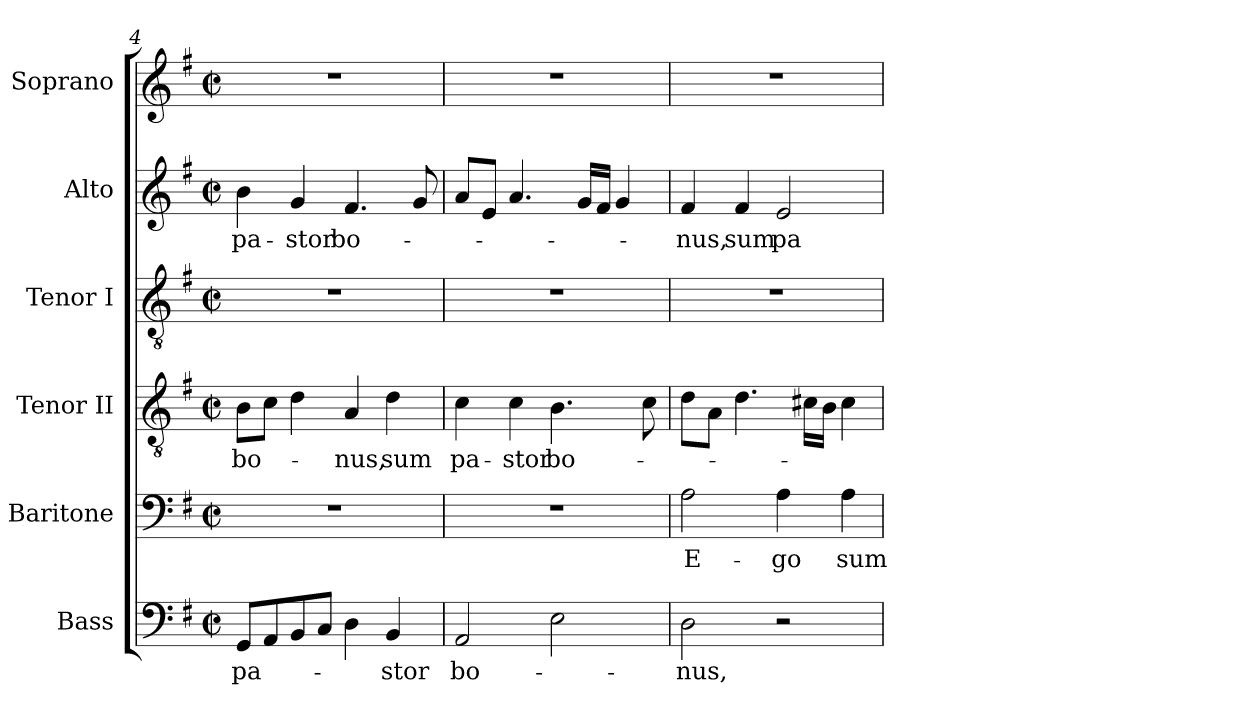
**kern	**text	**kern	**text	**kern	**text	**kern	**kern	**text	**kern
*part6	*part6	*part5	*part5	*part4	*part4	*part3	*part2	*part2	*part1
*staff6	*staff6	*staff5	*staff5	*staff4	*staff4	*staff3	*staff2	*staff2	*staff1
*I"Bass	*	*I"Baritone	*	*I"Tenor II	*	*I"Tenor I	*I"Alto	*	*I"Soprano
*I'B.	*	*I'B.	*	*I'T.	*	*I'T.	*I'A.	*	*I'S.
*clefF4	*	*clefF4	*	*clefGv2	*	*clefGv2	*clefG2	*	*clefG2
*	*	*	*	*ITrd7c12	*	*ITrd7c12	*	*	*
*k[f#]	*	*k[f#]	*	*k[f#]	*	*k[f#]	*k[f#]	*	*k[f#]
*G:	*	*G:	*	*G:	*	*G:	*G:	*	*G:
*M2/2	*	*M2/2	*	*M2/2	*	*M2/2	*M2/2	*	*M2/2
*met(c|)	*	*met(c|)	*	*met(c|)	*	*met(c|)	*met(c|)	*	*met(c|)
=4	=4	=4	=4	=4	=4	=4	=4	=4	=4
!	!LO:LY:b:color=#000000	!	!	!	!	!	!	!	!
!	!	!	!	!	!LO:LY:b:color=#000000	!	!	!	!
!	!	!	!	!	!	!	!	!LO:LY:b:color=#000000	!
8GGi/L	pa-	1r	.	8BBi\L	bo-	1r	4bi\	pa-	1r
8AAi/	.	.	.	8Ci\J	.	.	.	.	.
!	!	!	!	!	!	!	!	!LO:LY:b:color=#000000	!
8BBi/	.	.	.	4Di\	.	.	4gi/	-stor	.
8Ci/J	.	.	.	.	.	.	.	.	.
!	!	!	!	!	!LO:LY:b:color=#000000	!	!	!	!
!	!	!	!	!	!	!	!	!LO:LY:b:color=#000000	!
4Di\	.	.	.	4AAi/	-nus,	.	4.f#i/	bo-	.
!	!LO:LY:b:color=#000000	!	!	!	!	!	!	!	!
!	!	!	!	!	!LO:LY:b:color=#000000	!	!	!	!
4BBi/	-stor	.	.	4Di\	sum	.	.	.	.
.	.	.	.	.	.	.	8gi/	.	.
=5	=5	=5	=5	=5	=5	=5	=5	=5	=5
!	!LO:LY:b:color=#000000	!	!	!	!	!	!	!	!
!	!	!	!	!	!LO:LY:b:color=#000000	!	!	!	!
2AAi/	bo-	1r	.	4Ci\	pa-	1r	8ai/L	.	1r
.	.	.	.	.	.	.	8ei/J	.	.
!	!	!	!	!	!LO:LY:b:color=#000000	!	!	!	!
.	.	.	.	4Ci\	-stor	.	4.ai/	.	.
!	!	!	!	!	!LO:LY:b:color=#000000	!	!	!	!
2Ei\	.	.	.	4.BBi\	bo-	.	.	.	.
.	.	.	.	.	.	.	16gi/LL	.	.
.	.	.	.	.	.	.	16f#i/JJ	.	.
.	.	.	.	.	.	.	4gi/	.	.
.	.	.	.	8Ci\	.	.	.	.	.
!!LO:LB:g=z
=6	=6	=6	=6	=6	=6	=6	=6	=6	=6
!	!LO:LY:b:color=#000000	!	!	!	!	!	!	!	!
!	!	!	!LO:LY:b:color=#000000	!	!	!	!	!	!
!	!	!	!	!	!	!	!	!LO:LY:b:color=#000000	!
2Di\	-nus,	2Ai\	E-	8Di\L	.	1r	4f#i/	-nus,	1r
.	.	.	.	8AAi\J	.	.	.	.	.
!	!	!	!	!	!	!	!	!LO:LY:b:color=#000000	!
.	.	.	.	4.Di\	.	.	4f#i/	sum	.
!	!	!	!LO:LY:b:color=#000000	!	!	!	!	!	!
!	!	!	!	!	!	!	!	!LO:LY:b:color=#000000	!
2r	.	4Ai\	-go	.	.	.	2ei/	pa-	.
.	.	.	.	16C#Xi\LL	.	.	.	.	.
.	.	.	.	16BBi\JJ	.	.	.	.	.
!	!	!	!LO:LY:b:color=#000000	!	!	!	!	!	!
.	.	4Ai\	sum	4C#i\	.	.	.	.	.
=	=	=	=	=	=	=	=	=	=
*-	*-	*-	*-	*-	*-	*-	*-	*-	*-
